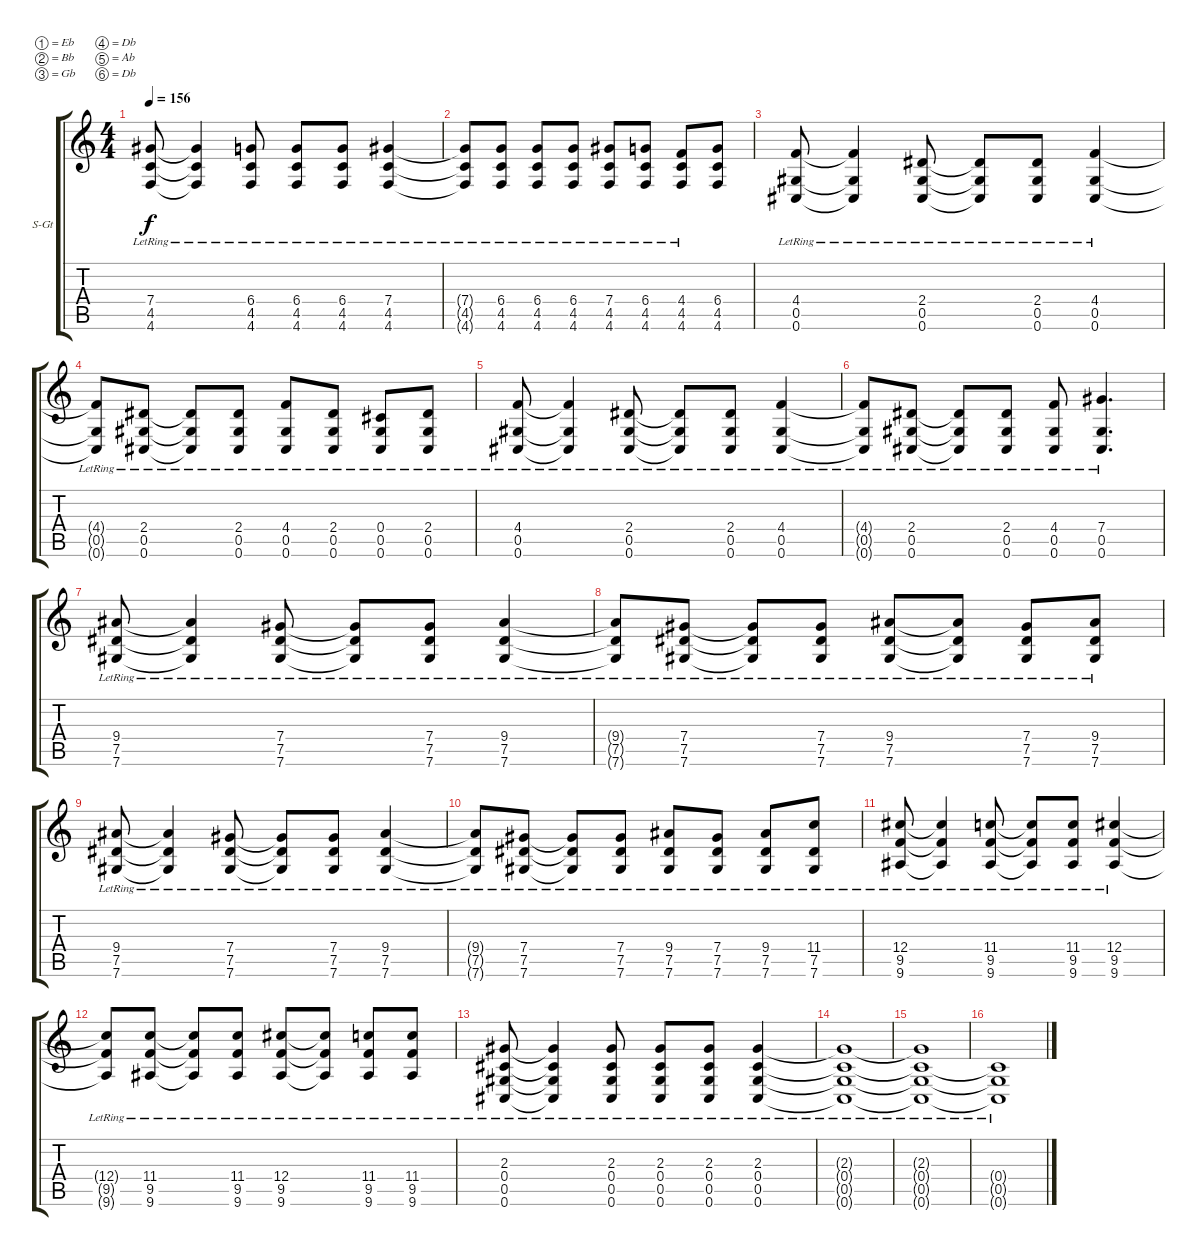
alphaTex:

\defaultSystemsLayout 4
\bracketExtendMode groupsimilarinstruments
\firstSystemTrackNameOrientation horizontal
\otherSystemsTrackNameOrientation horizontal
\track ("Intro Guitar 2" "S-Gt") {instrument acousticguitarsteel}
\staff {score tabs}
\tuning (Eb4 Bb3 Gb3 Db3 Ab2 Db2)
\ts (4 4)
\tempo 156
\clef g2
\ks c
(7.4{lr} 4.6{lr} 4.5{lr}).8{dy f} (7.4{lr t} 4.6{lr t} 4.5{lr t}).4 (6.4{lr} 4.6{lr} 4.5{lr}).8 (6.4{lr} 4.6{lr} 4.5{lr}).8 (6.4{lr} 4.6{lr} 4.5{lr}).8 (7.4{lr} 4.6{lr} 4.5{lr}).4 |
(7.4{lr t} 4.6{lr t} 4.5{lr t}).8 (6.4{lr} 4.6{lr} 4.5{lr}).8 (6.4{lr} 4.6{lr} 4.5{lr}).8 (6.4{lr} 4.6{lr} 4.5{lr}).8 (7.4{lr} 4.6{lr} 4.5{lr}).8 (6.4{lr} 4.6{lr} 4.5{lr}).8 (4.5{lr} 4.4{lr} 4.6{lr}).8 (4.6 4.5 6.4).8 |
(0.5{lr} 0.6{lr} 4.4{lr}).8 (0.5{lr t} 0.6{lr t} 4.4{lr t}).4 (0.5{lr} 0.6{lr} 2.4{lr}).8 (0.5{lr t} 0.6{lr t} 2.4{lr t}).8 (0.5{lr} 0.6{lr} 2.4{lr}).8 (0.5{lr} 0.6{lr} 4.4{lr}).4 |
(0.5{lr t} 0.6{lr t} 4.4{t}).8 (0.5{lr} 0.6{lr} 2.4{lr}).8 (0.5{lr t} 0.6{lr t} 2.4{lr t}).8 (0.5{lr} 0.6{lr} 2.4{lr}).8 (0.5{lr} 0.6{lr} 4.4{lr}).8 (0.5{lr} 0.6{lr} 2.4{lr}).8 (0.5{lr} 0.6{lr} 0.4{lr}).8 (0.5{lr} 0.6{lr} 2.4{lr}).8 |
(0.5{lr} 0.6{lr} 4.4{lr}).8 (0.5{lr t} 0.6{lr t} 4.4{lr t}).4 (0.5{lr} 0.6{lr} 2.4{lr}).8 (0.5{lr t} 0.6{lr t} 2.4{lr t}).8 (0.5{lr} 0.6{lr} 2.4{lr}).8 (0.5{lr} 0.6{lr} 4.4{lr}).4 |
(0.5{lr t} 0.6{lr t} 4.4{t}).8 (0.5{lr} 0.6{lr} 2.4{lr}).8 (0.5{lr t} 0.6{lr t} 2.4{lr t}).8 (0.5{lr} 0.6{lr} 2.4{lr}).8 (0.5{lr} 0.6{lr} 4.4{lr}).8 (0.5{lr} 0.6{lr} 7.4{lr}).4{d} |
(9.4{lr} 7.5{lr} 7.6{lr}).8 (9.4{lr t} 7.5{lr t} 7.6{lr t}).4 (7.4{lr} 7.5{lr} 7.6{lr}).8 (7.4{lr t} 7.5{lr t} 7.6{lr t}).8 (7.4{lr} 7.5{lr} 7.6{lr}).8 (9.4{lr} 7.5{lr} 7.6{lr}).4 |
(9.4{lr t} 7.5{lr t} 7.6{t}).8 (7.4{lr} 7.5{lr} 7.6{lr}).8 (7.4{lr t} 7.5{lr t} 7.6{lr t}).8 (7.4{lr} 7.5{lr} 7.6{lr}).8 (9.4{lr} 7.5{lr} 7.6{lr}).8 (9.4{lr t} 7.5{lr t} 7.6{lr t}).8 (7.4{lr} 7.5{lr} 7.6{lr}).8 (9.4{lr} 7.5{lr} 7.6{lr}).8 |
(9.4{lr} 7.5{lr} 7.6{lr}).8 (9.4{lr t} 7.5{lr t} 7.6{lr t}).4 (7.4{lr} 7.5{lr} 7.6{lr}).8 (7.4{lr t} 7.5{lr t} 7.6{lr t}).8 (7.4{lr} 7.5{lr} 7.6{lr}).8 (9.4{lr} 7.5{lr} 7.6{lr}).4 |
(9.4{lr t} 7.5{lr t} 7.6{t}).8 (7.4{lr} 7.5{lr} 7.6{lr}).8 (7.4{lr t} 7.5{lr t} 7.6{lr t}).8 (7.4{lr} 7.5{lr} 7.6{lr}).8 (9.4{lr} 7.5{lr} 7.6{lr}).8 (7.4{lr} 7.5{lr} 7.6{lr}).8 (9.4{lr} 7.5{lr} 7.6{lr}).8 (11.4{lr} 7.5{lr} 7.6{lr}).8 |
(9.5{lr} 9.6{lr} 12.4{lr}).8 (9.5{lr t} 9.6{lr t} 12.4{lr t}).4 (9.5{lr} 9.6{lr} 11.4{lr}).8 (9.5{lr t} 9.6{lr t} 11.4{lr t}).8 (9.5{lr} 9.6{lr} 11.4{lr}).8 (9.5{lr} 9.6{lr} 12.4{lr}).4 |
(9.5{lr t} 9.6{t} 12.4{t}).8 (9.5{lr} 9.6{lr} 11.4{lr}).8 (9.5{lr t} 9.6{lr t} 11.4{lr t}).8 (9.5{lr} 9.6{lr} 11.4{lr}).8 (9.5{lr} 9.6{lr} 12.4{lr}).8 (9.5{lr t} 9.6{lr t} 12.4{lr t}).8 (9.5{lr} 9.6{lr} 11.4{lr}).8 (9.5{lr} 9.6{lr} 11.4{lr}).8 |
(0.5{lr} 0.6{lr} 0.4{lr} 2.3{lr}).8 (0.5{lr t} 0.6{lr t} 2.3{lr t} 0.4{lr t}).4 (0.5{lr} 0.6{lr} 2.3{lr} 0.4{lr}).8 (0.5{lr} 0.6{lr} 2.3{lr} 0.4{lr}).8 (0.5{lr} 0.6{lr} 2.3{lr} 0.4{lr}).8 (0.5{lr} 0.6{lr} 2.3{lr} 0.4{lr}).4 |
(0.4{lr t} 0.5{lr t} 0.6{lr t} 2.3{lr t}).1 |
(2.3{lr t} 0.4{lr t} 0.5{lr t} 0.6{lr t}).1 |
(0.6{lr t} 0.5{lr t} 0.4{lr t}).1
